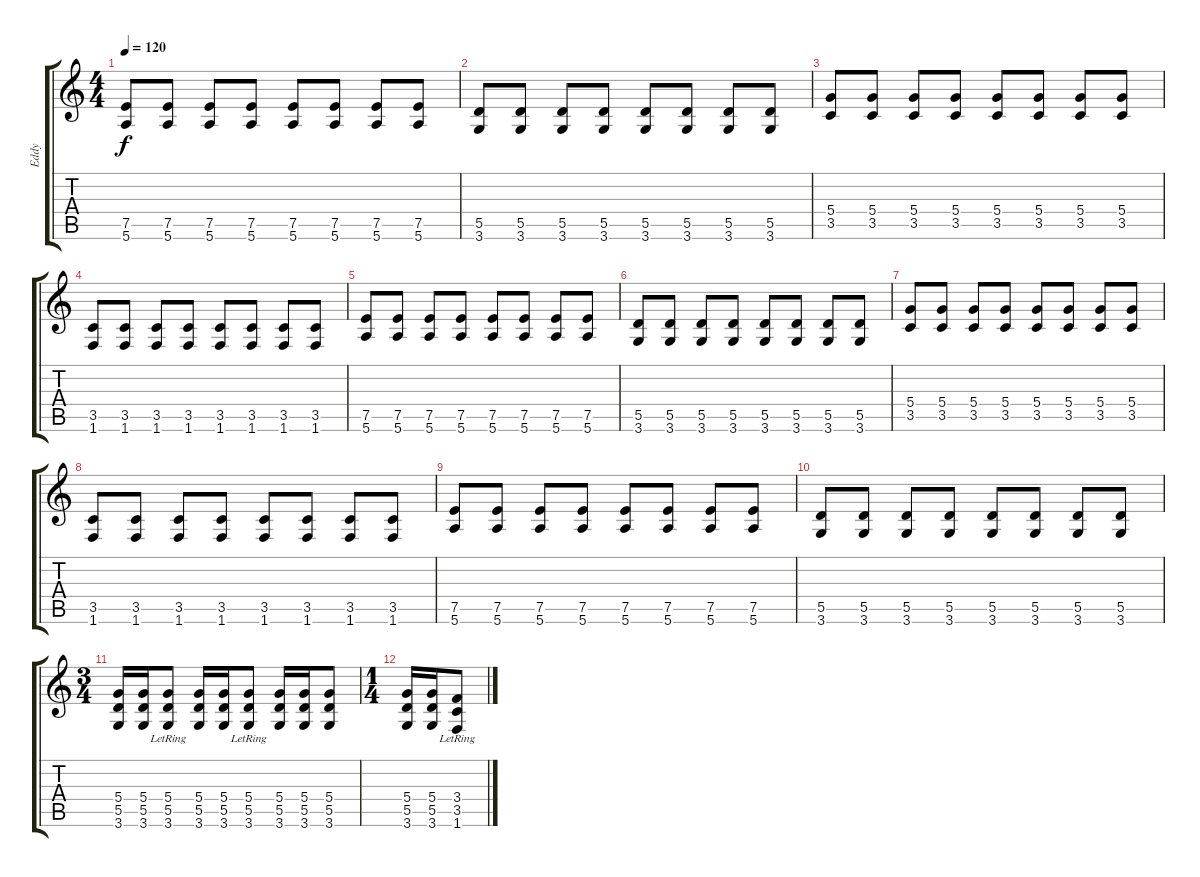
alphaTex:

\track ("Eddy" "Eddy") {instrument distortionguitar}
\staff {score tabs}
\tuning (E4 B3 G3 D3 A2 E2) {hide}
\ts (4 4)
\tempo 120
\clef g2
\ks c
(7.5 5.6).8{dy f} (7.5 5.6).8 (7.5 5.6).8 (7.5 5.6).8 (7.5 5.6).8 (7.5 5.6).8 (7.5 5.6).8 (7.5 5.6).8 |
(5.5 3.6).8 (5.5 3.6).8 (5.5 3.6).8 (5.5 3.6).8 (5.5 3.6).8 (5.5 3.6).8 (5.5 3.6).8 (5.5 3.6).8 |
(5.4 3.5).8 (5.4 3.5).8 (5.4 3.5).8 (5.4 3.5).8 (5.4 3.5).8 (5.4 3.5).8 (5.4 3.5).8 (5.4 3.5).8 |
(3.5 1.6).8 (3.5 1.6).8 (3.5 1.6).8 (3.5 1.6).8 (3.5 1.6).8 (3.5 1.6).8 (3.5 1.6).8 (3.5 1.6).8 |
(7.5 5.6).8 (7.5 5.6).8 (7.5 5.6).8 (7.5 5.6).8 (7.5 5.6).8 (7.5 5.6).8 (7.5 5.6).8 (7.5 5.6).8 |
(5.5 3.6).8 (5.5 3.6).8 (5.5 3.6).8 (5.5 3.6).8 (5.5 3.6).8 (5.5 3.6).8 (5.5 3.6).8 (5.5 3.6).8 |
(5.4 3.5).8 (5.4 3.5).8 (5.4 3.5).8 (5.4 3.5).8 (5.4 3.5).8 (5.4 3.5).8 (5.4 3.5).8 (5.4 3.5).8 |
(3.5 1.6).8 (3.5 1.6).8 (3.5 1.6).8 (3.5 1.6).8 (3.5 1.6).8 (3.5 1.6).8 (3.5 1.6).8 (3.5 1.6).8 |
(7.5 5.6).8 (7.5 5.6).8 (7.5 5.6).8 (7.5 5.6).8 (7.5 5.6).8 (7.5 5.6).8 (7.5 5.6).8 (7.5 5.6).8 |
(5.5 3.6).8 (5.5 3.6).8 (5.5 3.6).8 (5.5 3.6).8 (5.5 3.6).8 (5.5 3.6).8 (5.5 3.6).8 (5.5 3.6).8 |
\ts (3 4)
(5.4 5.5 3.6).16 (5.4 5.5 3.6).16 (5.4 5.5 3.6{lr}).8 (5.4 5.5 3.6).16 (5.4 5.5 3.6).16 (5.4 5.5 3.6{lr}).8 (5.4 5.5 3.6).16 (5.4 5.5 3.6).16 (5.4 5.5 3.6).8 |
\ts (1 4)
(5.4 5.5 3.6).16 (5.4 5.5 3.6).16 (3.4{lr} 3.5 1.6).8
